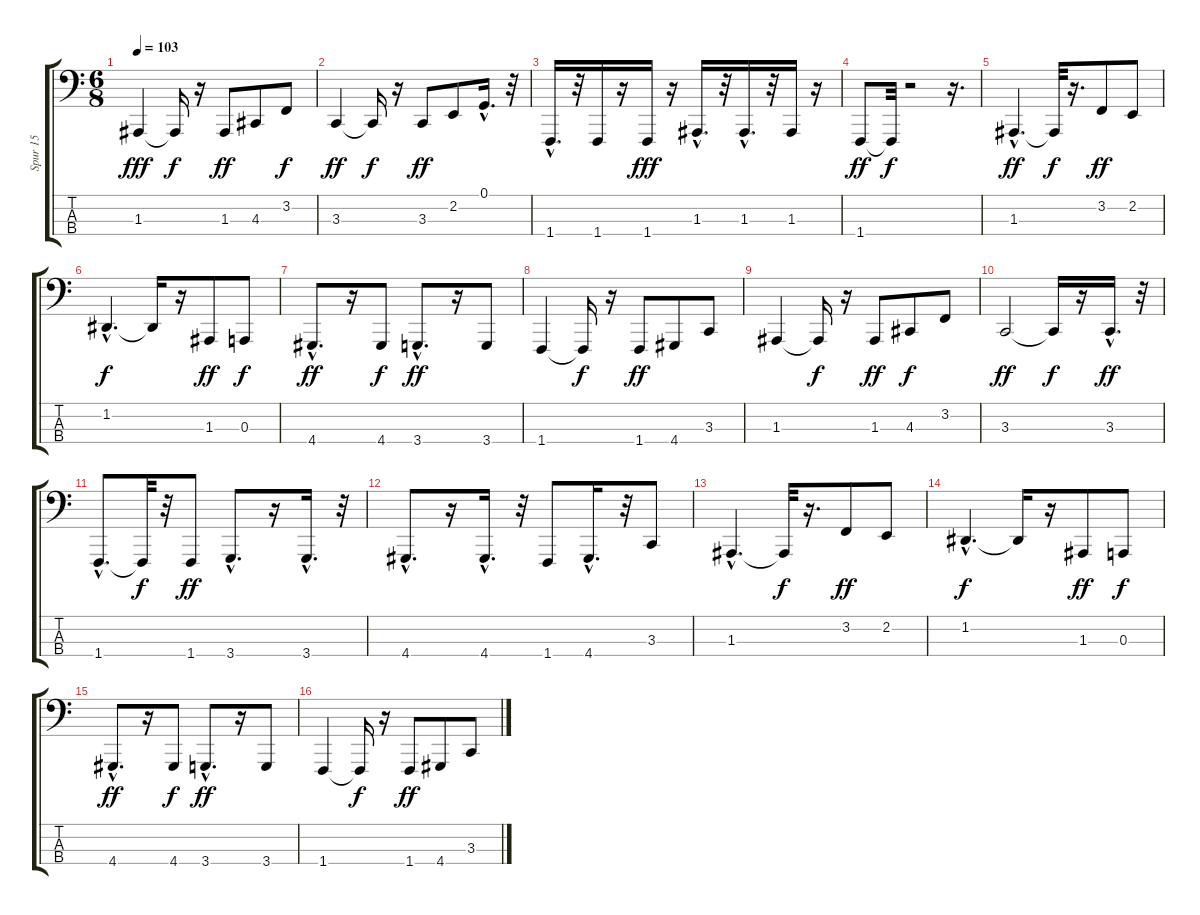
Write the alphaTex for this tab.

\track ("Spur 15" "Spur 15") {instrument acousticgrandpiano}
\staff {score tabs}
\tuning (G2 D2 A1 E1) {hide}
\ts (6 8)
\tempo 103
\clef f4
\ks c
1.3.4{dy fff} 1.3{t}.16{dy f} r.16 1.3.8{dy ff} 4.3.8 3.2.8{dy f} |
3.3.4{dy ff} 3.3{t}.16{dy f} r.16 3.3.8{dy ff} 2.2.8 0.1{hac}.16{d} r.32 |
1.4{hac}.16{d} r.32 1.4.16 r.16 1.4.16{dy fff} r.16 1.3{hac}.16{d} r.32 1.3{hac}.16{d} r.32 1.3.16 r.16 |
1.4.8{dy ff} 1.4{t}.32{dy f} r.2 r.16{d} |
1.3{hac}.4{d dy ff} 1.3{t}.32{dy f} r.16{d} 3.2.8{dy ff} 2.2.8 |
1.2{hac}.4{d dy f} 1.2{t}.16 r.16 1.3.8{dy ff} 0.3.8{dy f} |
4.4{hac}.8{d dy ff} r.16 4.4.8{dy f} 3.4{hac}.8{d dy ff} r.16 3.4.8 |
1.4.4 1.4{t}.16{dy f} r.16 1.4.8{dy ff} 4.4.8 3.3.8 |
1.3.4 1.3{t}.16{dy f} r.16 1.3.8{dy ff} 4.3.8{dy f} 3.2.8 |
3.3.2{dy ff} 3.3{t}.16{dy f} r.16 3.3{hac}.16{d dy ff} r.32 |
1.4{hac}.8{d} 1.4{t}.32{dy f} r.32 1.4.8{dy ff} 3.4{hac}.8{d} r.16 3.4{hac}.16{d} r.32 |
4.4{hac}.8{d} r.16 4.4{hac}.16{d} r.32 1.4.8 4.4{hac}.16{d} r.32 3.3.8 |
1.3{hac}.4{d} 1.3{t}.32{dy f} r.16{d} 3.2.8{dy ff} 2.2.8 |
1.2{hac}.4{d dy f} 1.2{t}.16 r.16 1.3.8{dy ff} 0.3.8{dy f} |
4.4{hac}.8{d dy ff} r.16 4.4.8{dy f} 3.4{hac}.8{d dy ff} r.16 3.4.8 |
1.4.4 1.4{t}.16{dy f} r.16 1.4.8{dy ff} 4.4.8 3.3.8
